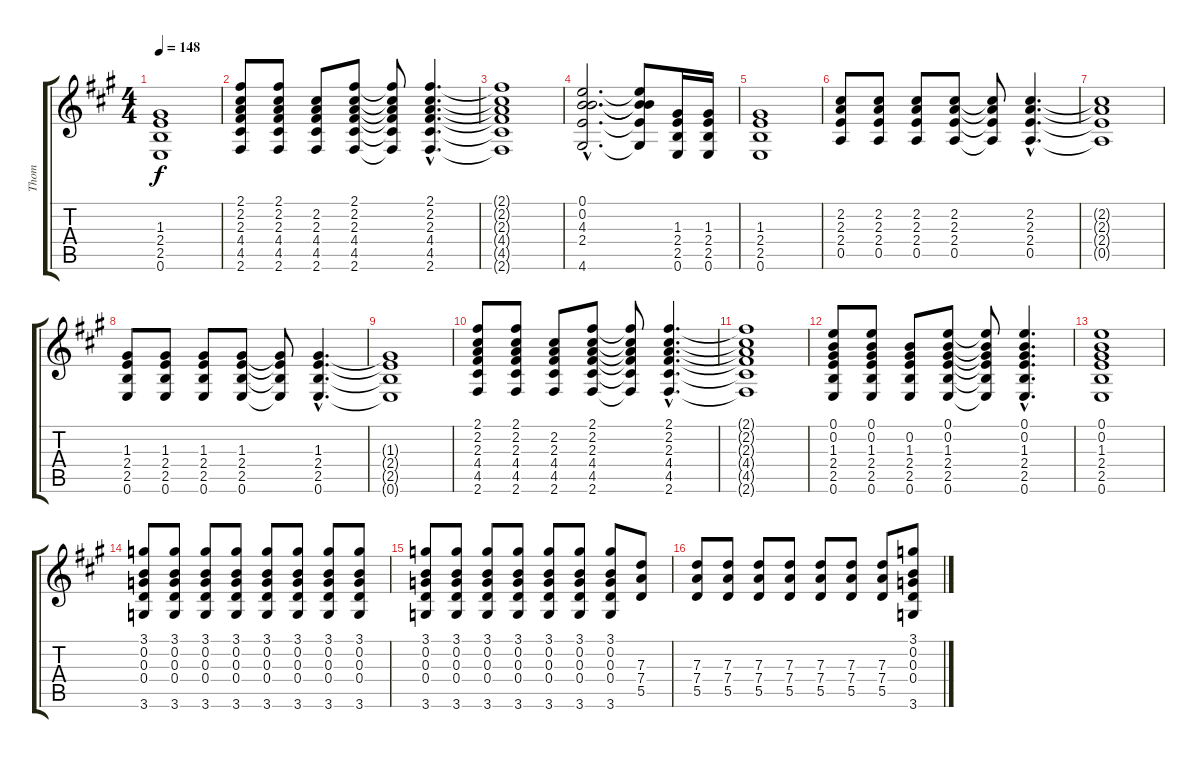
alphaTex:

\track ("Thom" "Thom") {instrument electricguitarjazz}
\staff {score tabs}
\tuning (E4 B3 G3 D3 A2 E2) {hide}
\ts (4 4)
\tempo 148
\clef g2
\ks a
(1.3{t} 2.4{t} 2.5{t} 0.6{t}).1{dy f} |
(2.1 2.2 2.3 4.4 4.5 2.6).8 (2.1 2.2 2.3 4.4 4.5 2.6).8 (2.2 2.3 4.4 4.5 2.6).8 (2.1 2.2 2.3 4.4 4.5 2.6).8 (2.1{t} 2.2{t} 2.3{t} 4.4{t} 4.5{t} 2.6{t}).8 (2.1{hac} 2.2{hac} 2.3{hac} 4.4{hac} 4.5{hac} 2.6{hac}).4{d} |
(2.1{t} 2.2{t} 2.3{t} 4.4{t} 4.5{t} 2.6{t}).1 |
(0.1{hac} 0.2{hac} 4.3{hac} 2.4{hac} 4.6{hac}).2{d} (0.1{t} 0.2{t} 4.3{t} 2.4{t} 4.6{t}).8 (1.3 2.4 2.5 0.6).16 (1.3 2.4 2.5 0.6).16 |
(1.3 2.4 2.5 0.6).1 |
(2.2 2.3 2.4 0.5).8 (2.2 2.3 2.4 0.5).8 (2.2 2.3 2.4 0.5).8 (2.2 2.3 2.4 0.5).8 (2.2{t} 2.3{t} 2.4{t} 0.5{t}).8 (2.2{hac} 2.3{hac} 2.4{hac} 0.5{hac}).4{d} |
(2.2{t} 2.3{t} 2.4{t} 0.5{t}).1 |
(1.3 2.4 2.5 0.6).8 (1.3 2.4 2.5 0.6).8 (1.3 2.4 2.5 0.6).8 (1.3 2.4 2.5 0.6).8 (1.3{t} 2.4{t} 2.5{t} 0.6{t}).8 (1.3{hac} 2.4{hac} 2.5{hac} 0.6{hac}).4{d} |
(1.3{t} 2.4{t} 2.5{t} 0.6{t}).1 |
(2.1 2.2 2.3 4.4 4.5 2.6).8 (2.1 2.2 2.3 4.4 4.5 2.6).8 (2.2 2.3 4.4 4.5 2.6).8 (2.1 2.2 2.3 4.4 4.5 2.6).8 (2.1{t} 2.2{t} 2.3{t} 4.4{t} 4.5{t} 2.6{t}).8 (2.1{hac} 2.2{hac} 2.3{hac} 4.4{hac} 4.5{hac} 2.6{hac}).4{d} |
(2.1{t} 2.2{t} 2.3{t} 4.4{t} 4.5{t} 2.6{t}).1 |
(0.1 0.2 1.3 2.4 2.5 0.6).8 (0.1 0.2 1.3 2.4 2.5 0.6).8 (0.2 1.3 2.4 2.5 0.6).8 (0.1 0.2 1.3 2.4 2.5 0.6).8 (0.1{t} 0.2{t} 1.3{t} 2.4{t} 2.5{t} 0.6{t}).8 (0.1{hac} 0.2{hac} 1.3{hac} 2.4{hac} 2.5{hac} 0.6{hac}).4{d} |
(0.1 0.2 1.3 2.4 2.5 0.6).1 |
(3.1 0.2 0.3 0.4 3.6).8 (3.1 0.2 0.3 0.4 3.6).8 (3.1 0.2 0.3 0.4 3.6).8 (3.1 0.2 0.3 0.4 3.6).8 (3.1 0.2 0.3 0.4 3.6).8 (3.1 0.2 0.3 0.4 3.6).8 (3.1 0.2 0.3 0.4 3.6).8 (3.1 0.2 0.3 0.4 3.6).8 |
(3.1 0.2 0.3 0.4 3.6).8 (3.1 0.2 0.3 0.4 3.6).8 (3.1 0.2 0.3 0.4 3.6).8 (3.1 0.2 0.3 0.4 3.6).8 (3.1 0.2 0.3 0.4 3.6).8 (3.1 0.2 0.3 0.4 3.6).8 (3.1 0.2 0.3 0.4 3.6).8 (7.3 7.4 5.5).8 |
(7.3 7.4 5.5).8 (7.3 7.4 5.5).8 (7.3 7.4 5.5).8 (7.3 7.4 5.5).8 (7.3 7.4 5.5).8 (7.3 7.4 5.5).8 (7.3 7.4 5.5).8 (3.1 0.2 0.3 0.4 3.6).8
